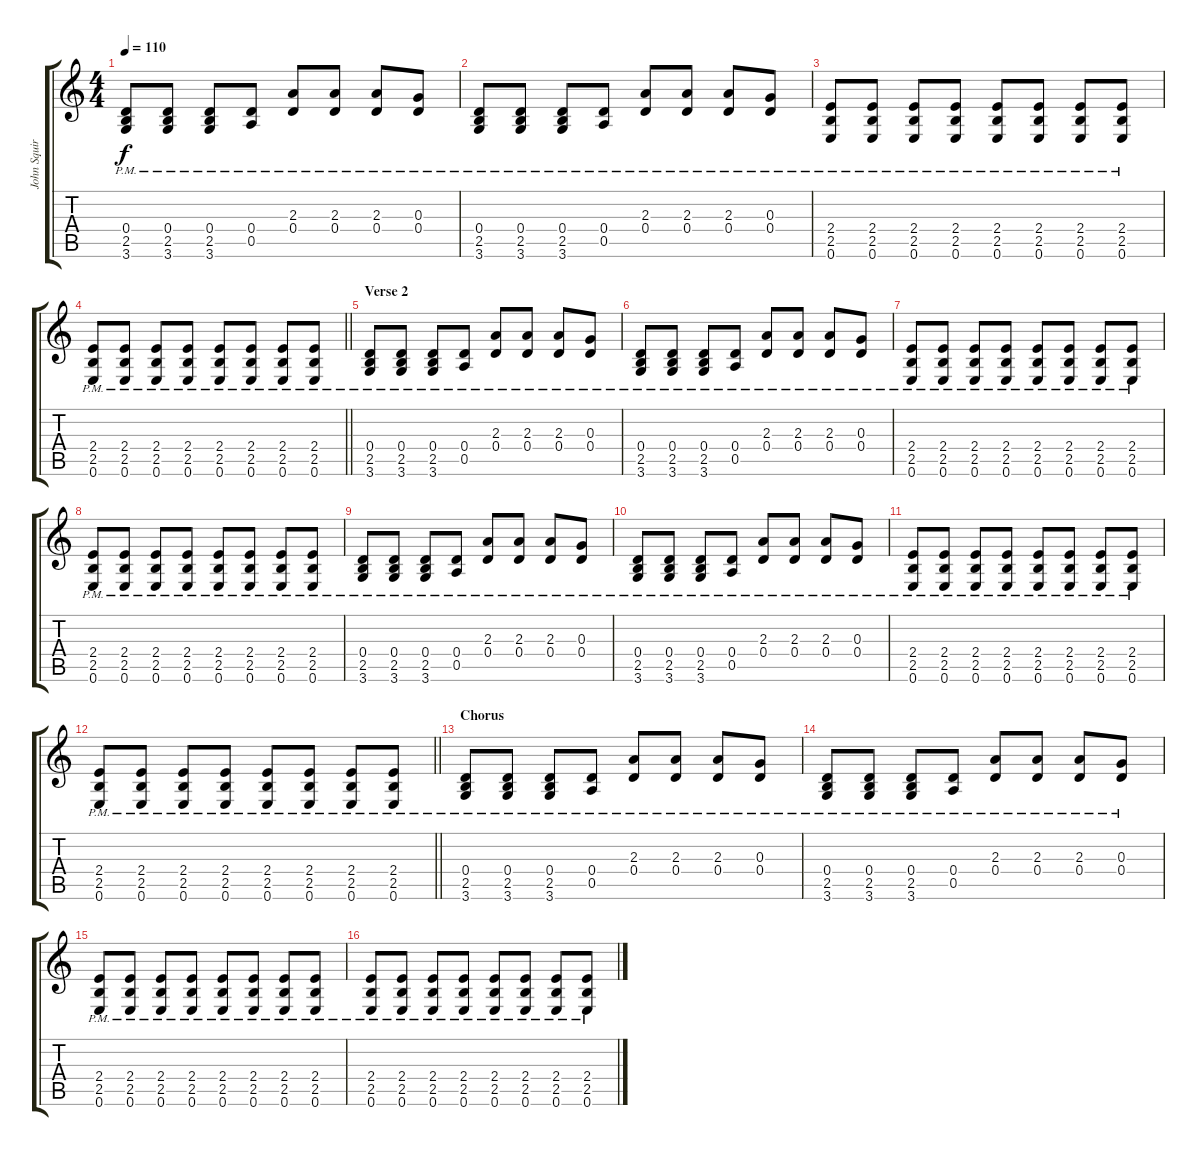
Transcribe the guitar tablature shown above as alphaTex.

\track ("John Squire" "John Squir") {instrument electricguitarjazz}
\staff {score tabs}
\tuning (E4 B3 G3 D3 A2 E2) {hide}
\ts (4 4)
\tempo 110
\clef g2
\ks c
(0.4{pm} 2.5{pm} 3.6{pm}).8{dy f} (0.4{pm} 2.5{pm} 3.6{pm}).8 (0.4{pm} 2.5{pm} 3.6{pm}).8 (0.4{pm} 0.5{pm}).8 (2.3{pm} 0.4{pm}).8 (2.3{pm} 0.4{pm}).8 (2.3{pm} 0.4{pm}).8 (0.3{pm} 0.4{pm}).8 |
(0.4{pm} 2.5{pm} 3.6{pm}).8 (0.4{pm} 2.5{pm} 3.6{pm}).8 (0.4{pm} 2.5{pm} 3.6{pm}).8 (0.4{pm} 0.5{pm}).8 (2.3{pm} 0.4{pm}).8 (2.3{pm} 0.4{pm}).8 (2.3{pm} 0.4{pm}).8 (0.3{pm} 0.4{pm}).8 |
(2.4{pm} 2.5{pm} 0.6{pm}).8 (2.4{pm} 2.5{pm} 0.6{pm}).8 (2.4{pm} 2.5{pm} 0.6{pm}).8 (2.4{pm} 2.5{pm} 0.6{pm}).8 (2.4{pm} 2.5{pm} 0.6{pm}).8 (2.4{pm} 2.5{pm} 0.6{pm}).8 (2.4{pm} 2.5{pm} 0.6{pm}).8 (2.4{pm} 2.5{pm} 0.6{pm}).8 |
\barLineRight lightlight
(2.4{pm} 2.5{pm} 0.6{pm}).8 (2.4{pm} 2.5{pm} 0.6{pm}).8 (2.4{pm} 2.5{pm} 0.6{pm}).8 (2.4{pm} 2.5{pm} 0.6{pm}).8 (2.4{pm} 2.5{pm} 0.6{pm}).8 (2.4{pm} 2.5{pm} 0.6{pm}).8 (2.4{pm} 2.5{pm} 0.6{pm}).8 (2.4{pm} 2.5{pm} 0.6{pm}).8 |
\section ("" "Verse 2")
(0.4{pm} 2.5{pm} 3.6{pm}).8 (0.4{pm} 2.5{pm} 3.6{pm}).8 (0.4{pm} 2.5{pm} 3.6{pm}).8 (0.4{pm} 0.5{pm}).8 (2.3{pm} 0.4{pm}).8 (2.3{pm} 0.4{pm}).8 (2.3{pm} 0.4{pm}).8 (0.3{pm} 0.4{pm}).8 |
(0.4{pm} 2.5{pm} 3.6{pm}).8 (0.4{pm} 2.5{pm} 3.6{pm}).8 (0.4{pm} 2.5{pm} 3.6{pm}).8 (0.4{pm} 0.5{pm}).8 (2.3{pm} 0.4{pm}).8 (2.3{pm} 0.4{pm}).8 (2.3{pm} 0.4{pm}).8 (0.3{pm} 0.4{pm}).8 |
(2.4{pm} 2.5{pm} 0.6{pm}).8 (2.4{pm} 2.5{pm} 0.6{pm}).8 (2.4{pm} 2.5{pm} 0.6{pm}).8 (2.4{pm} 2.5{pm} 0.6{pm}).8 (2.4{pm} 2.5{pm} 0.6{pm}).8 (2.4{pm} 2.5{pm} 0.6{pm}).8 (2.4{pm} 2.5{pm} 0.6{pm}).8 (2.4{pm} 2.5{pm} 0.6{pm}).8 |
(2.4{pm} 2.5{pm} 0.6{pm}).8 (2.4{pm} 2.5{pm} 0.6{pm}).8 (2.4{pm} 2.5{pm} 0.6{pm}).8 (2.4{pm} 2.5{pm} 0.6{pm}).8 (2.4{pm} 2.5{pm} 0.6{pm}).8 (2.4{pm} 2.5{pm} 0.6{pm}).8 (2.4{pm} 2.5{pm} 0.6{pm}).8 (2.4{pm} 2.5{pm} 0.6{pm}).8 |
(0.4{pm} 2.5{pm} 3.6{pm}).8 (0.4{pm} 2.5{pm} 3.6{pm}).8 (0.4{pm} 2.5{pm} 3.6{pm}).8 (0.4{pm} 0.5{pm}).8 (2.3{pm} 0.4{pm}).8 (2.3{pm} 0.4{pm}).8 (2.3{pm} 0.4{pm}).8 (0.3{pm} 0.4{pm}).8 |
(0.4{pm} 2.5{pm} 3.6{pm}).8 (0.4{pm} 2.5{pm} 3.6{pm}).8 (0.4{pm} 2.5{pm} 3.6{pm}).8 (0.4{pm} 0.5{pm}).8 (2.3{pm} 0.4{pm}).8 (2.3{pm} 0.4{pm}).8 (2.3{pm} 0.4{pm}).8 (0.3{pm} 0.4{pm}).8 |
(2.4{pm} 2.5{pm} 0.6{pm}).8 (2.4{pm} 2.5{pm} 0.6{pm}).8 (2.4{pm} 2.5{pm} 0.6{pm}).8 (2.4{pm} 2.5{pm} 0.6{pm}).8 (2.4{pm} 2.5{pm} 0.6{pm}).8 (2.4{pm} 2.5{pm} 0.6{pm}).8 (2.4{pm} 2.5{pm} 0.6{pm}).8 (2.4{pm} 2.5{pm} 0.6{pm}).8 |
\barLineRight lightlight
(2.4{pm} 2.5{pm} 0.6{pm}).8 (2.4{pm} 2.5{pm} 0.6{pm}).8 (2.4{pm} 2.5{pm} 0.6{pm}).8 (2.4{pm} 2.5{pm} 0.6{pm}).8 (2.4{pm} 2.5{pm} 0.6{pm}).8 (2.4{pm} 2.5{pm} 0.6{pm}).8 (2.4{pm} 2.5{pm} 0.6{pm}).8 (2.4{pm} 2.5{pm} 0.6{pm}).8 |
\section ("" "Chorus")
(0.4{pm} 2.5{pm} 3.6{pm}).8 (0.4{pm} 2.5{pm} 3.6{pm}).8 (0.4{pm} 2.5{pm} 3.6{pm}).8 (0.4{pm} 0.5{pm}).8 (2.3{pm} 0.4{pm}).8 (2.3{pm} 0.4{pm}).8 (2.3{pm} 0.4{pm}).8 (0.3{pm} 0.4{pm}).8 |
(0.4{pm} 2.5{pm} 3.6{pm}).8 (0.4{pm} 2.5{pm} 3.6{pm}).8 (0.4{pm} 2.5{pm} 3.6{pm}).8 (0.4{pm} 0.5{pm}).8 (2.3{pm} 0.4{pm}).8 (2.3{pm} 0.4{pm}).8 (2.3{pm} 0.4{pm}).8 (0.3{pm} 0.4{pm}).8 |
(2.4{pm} 2.5{pm} 0.6{pm}).8 (2.4{pm} 2.5{pm} 0.6{pm}).8 (2.4{pm} 2.5{pm} 0.6{pm}).8 (2.4{pm} 2.5{pm} 0.6{pm}).8 (2.4{pm} 2.5{pm} 0.6{pm}).8 (2.4{pm} 2.5{pm} 0.6{pm}).8 (2.4{pm} 2.5{pm} 0.6{pm}).8 (2.4{pm} 2.5{pm} 0.6{pm}).8 |
(2.4{pm} 2.5{pm} 0.6{pm}).8 (2.4{pm} 2.5{pm} 0.6{pm}).8 (2.4{pm} 2.5{pm} 0.6{pm}).8 (2.4{pm} 2.5{pm} 0.6{pm}).8 (2.4{pm} 2.5{pm} 0.6{pm}).8 (2.4{pm} 2.5{pm} 0.6{pm}).8 (2.4{pm} 2.5{pm} 0.6{pm}).8 (2.4{pm} 2.5{pm} 0.6{pm}).8
